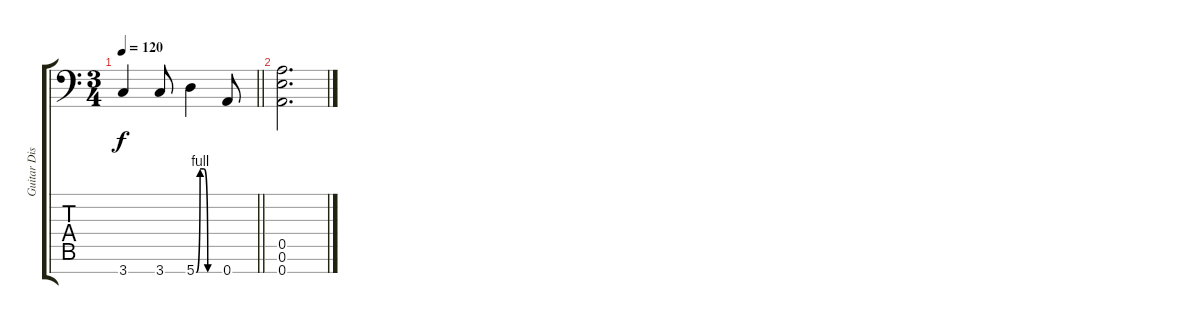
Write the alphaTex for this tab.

\track ("Guitar Dist Rhythm" "Guitar Dis") {instrument overdrivenguitar}
\staff {score tabs}
\tuning (E4 B3 G3 D3 A2 E2 A1) {hide}
\ts (3 4)
\tempo 120
\clef f4
\barLineRight lightlight
\ks c
3.7.4{dy f} 3.7.8 5.7{be (custom 0 0 10 4 20 4 30 0 60 0)}.4 0.7.8 |
(0.5 0.6 0.7).2{d}
